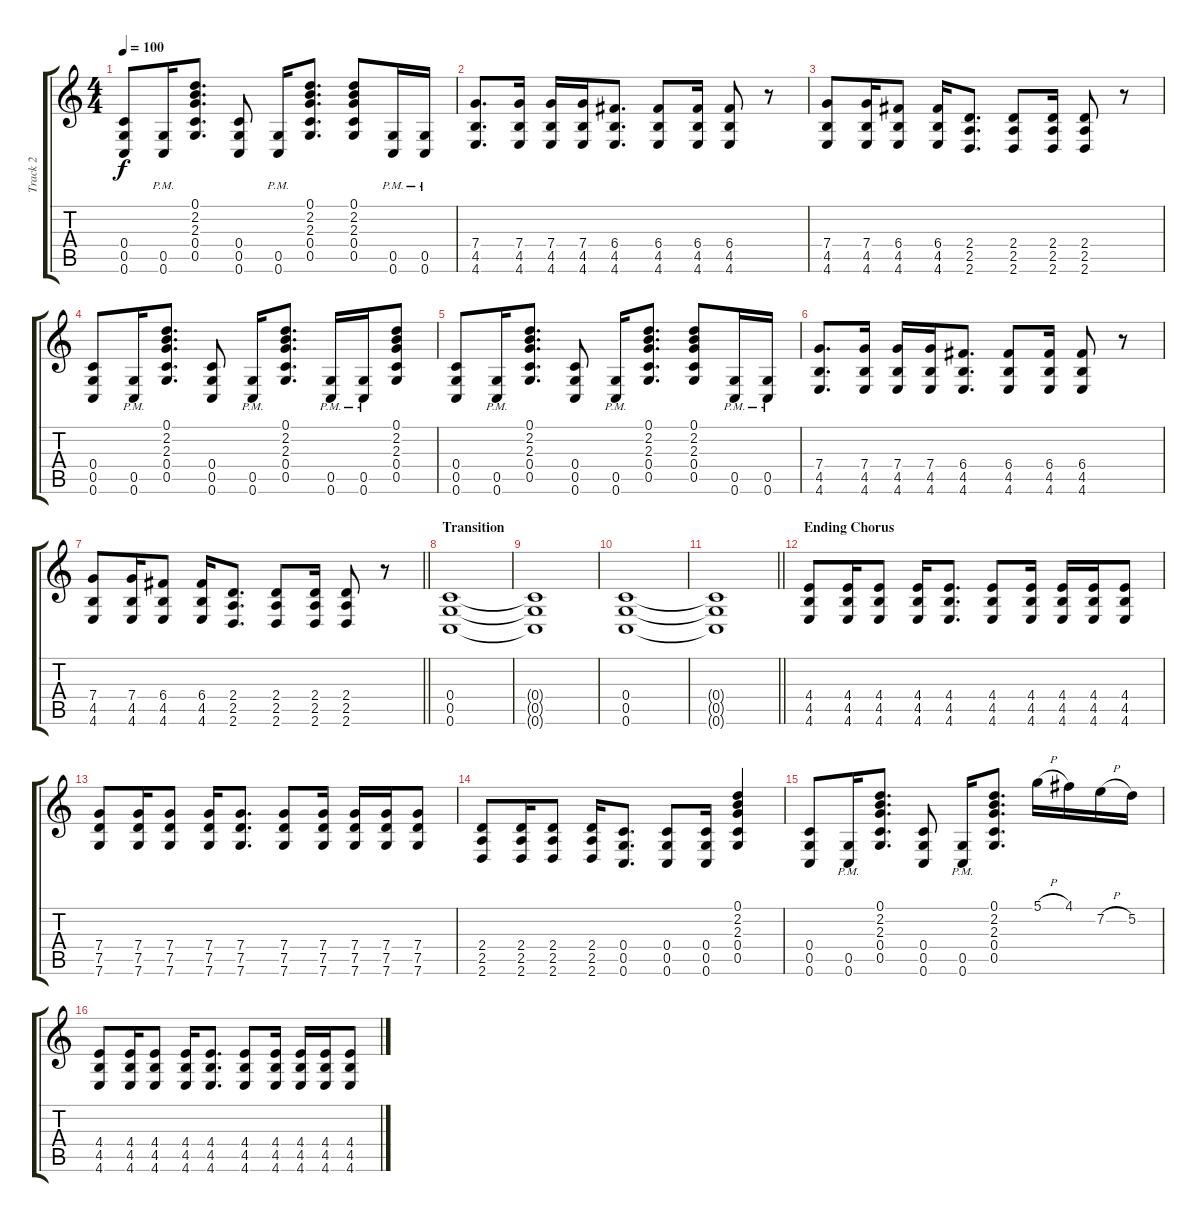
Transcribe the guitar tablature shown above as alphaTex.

\track ("Track 2" "Track 2") {instrument distortionguitar}
\staff {score tabs}
\tuning (D4 A3 F3 C3 G2 C2) {hide}
\ts (4 4)
\tempo 100
\clef g2
\ks c
(0.4 0.5 0.6).8{dy f} (0.5{pm} 0.6{pm}).16 (0.1 2.2 2.3 0.4 0.5).8{d} (0.4 0.5 0.6).8 (0.5{pm} 0.6{pm}).16 (0.1 2.2 2.3 0.4 0.5).8{d} (0.1 2.2 2.3 0.4 0.5).8 (0.5{pm} 0.6{pm}).16 (0.5{pm} 0.6{pm}).16 |
(7.4 4.5 4.6).8{d} (7.4 4.5 4.6).16 (7.4 4.5 4.6).16 (7.4 4.5 4.6).16 (6.4 4.5 4.6).8{d} (6.4 4.5 4.6).8 (6.4 4.5 4.6).16 (6.4 4.5 4.6).8 r.8 |
(7.4 4.5 4.6).8 (7.4 4.5 4.6).16 (6.4 4.5 4.6).8 (6.4 4.5 4.6).16 (2.4 2.5 2.6).8{d} (2.4 2.5 2.6).8 (2.4 2.5 2.6).16 (2.4 2.5 2.6).8 r.8 |
(0.4 0.5 0.6).8 (0.5{pm} 0.6{pm}).16 (0.1 2.2 2.3 0.4 0.5).8{d} (0.4 0.5 0.6).8 (0.5{pm} 0.6{pm}).16 (0.1 2.2 2.3 0.4 0.5).8{d} (0.5{pm} 0.6{pm}).16 (0.5{pm} 0.6{pm}).16 (0.1 2.2 2.3 0.4 0.5).8 |
(0.4 0.5 0.6).8 (0.5{pm} 0.6{pm}).16 (0.1 2.2 2.3 0.4 0.5).8{d} (0.4 0.5 0.6).8 (0.5{pm} 0.6{pm}).16 (0.1 2.2 2.3 0.4 0.5).8{d} (0.1 2.2 2.3 0.4 0.5).8 (0.5{pm} 0.6{pm}).16 (0.5{pm} 0.6{pm}).16 |
(7.4 4.5 4.6).8{d} (7.4 4.5 4.6).16 (7.4 4.5 4.6).16 (7.4 4.5 4.6).16 (6.4 4.5 4.6).8{d} (6.4 4.5 4.6).8 (6.4 4.5 4.6).16 (6.4 4.5 4.6).8 r.8 |
\barLineRight lightlight
(7.4 4.5 4.6).8 (7.4 4.5 4.6).16 (6.4 4.5 4.6).8 (6.4 4.5 4.6).16 (2.4 2.5 2.6).8{d} (2.4 2.5 2.6).8 (2.4 2.5 2.6).16 (2.4 2.5 2.6).8 r.8 |
\section ("" "Transition")
(0.4 0.5 0.6).1 |
(0.4{t} 0.5{t} 0.6{t}).1 |
(0.4 0.5 0.6).1 |
\barLineRight lightlight
(0.4{t} 0.5{t} 0.6{t}).1 |
\section ("" "Ending Chorus")
(4.4 4.5 4.6).8 (4.4 4.5 4.6).16 (4.4 4.5 4.6).8 (4.4 4.5 4.6).16 (4.4 4.5 4.6).8{d} (4.4 4.5 4.6).8 (4.4 4.5 4.6).16 (4.4 4.5 4.6).16 (4.4 4.5 4.6).16 (4.4 4.5 4.6).8 |
(7.4 7.5 7.6).8 (7.4 7.5 7.6).16 (7.4 7.5 7.6).8 (7.4 7.5 7.6).16 (7.4 7.5 7.6).8{d} (7.4 7.5 7.6).8 (7.4 7.5 7.6).16 (7.4 7.5 7.6).16 (7.4 7.5 7.6).16 (7.4 7.5 7.6).8 |
(2.4 2.5 2.6).8 (2.4 2.5 2.6).16 (2.4 2.5 2.6).8 (2.4 2.5 2.6).16 (0.4 0.5 0.6).8{d} (0.4 0.5 0.6).8 (0.4 0.5 0.6).16 (0.1 2.2 2.3 0.4 0.5).4 |
(0.4 0.5 0.6).8 (0.5{pm} 0.6{pm}).16 (0.1 2.2 2.3 0.4 0.5).8{d} (0.4 0.5 0.6).8 (0.5{pm} 0.6{pm}).16 (0.1 2.2 2.3 0.4 0.5).8{d} 5.1{h}.16 4.1.16 7.2{h}.16 5.2.16 |
(4.4 4.5 4.6).8 (4.4 4.5 4.6).16 (4.4 4.5 4.6).8 (4.4 4.5 4.6).16 (4.4 4.5 4.6).8{d} (4.4 4.5 4.6).8 (4.4 4.5 4.6).16 (4.4 4.5 4.6).16 (4.4 4.5 4.6).16 (4.4 4.5 4.6).8
